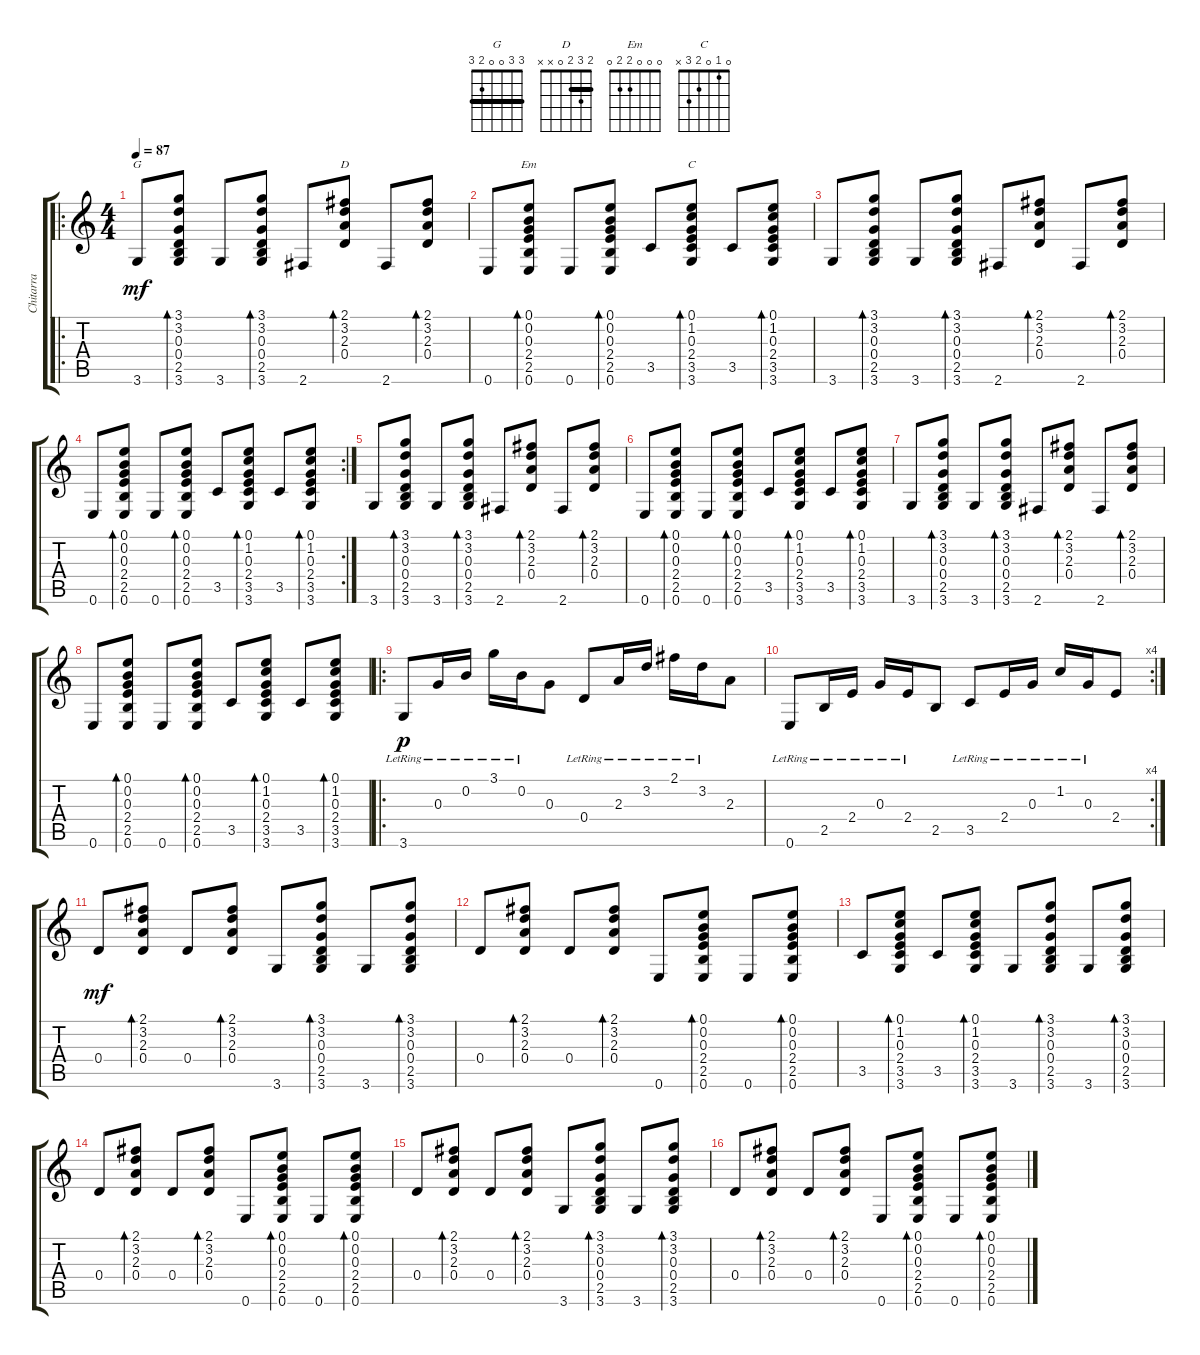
\track ("Chitarra" "Chitarra") {instrument acousticguitarsteel}
\staff {score tabs}
\tuning (E4 B3 G3 D3 A2 E2) {hide}
\chord ("G" 3 3 0 0 2 3) {barre 3}
\chord ("D" 2 3 2 0 x x) {barre 2}
\chord ("Em" 0 0 0 2 2 0)
\chord ("C" 0 1 0 2 3 x)
\ro
\ts (4 4)
\tempo 87
\clef g2
\ks c
3.6.8{ch "G" dy mf} (3.1 3.2 0.3 0.4 2.5 3.6).8{bd 30} 3.6.8 (3.1 3.2 0.3 0.4 2.5 3.6).8{bd 30} 2.6.8 (2.1 3.2 2.3 0.4).8{bd 60 ch "D"} 2.6.8 (2.1 3.2 2.3 0.4).8{bd 60} |
0.6.8 (0.1 0.2 0.3 2.4 2.5 0.6).8{bd 30 ch "Em"} 0.6.8 (0.1 0.2 0.3 2.4 2.5 0.6).8{bd 30} 3.5.8 (0.1 1.2 0.3 2.4 3.5 3.6).8{bd 30 ch "C"} 3.5.8 (0.1 1.2 0.3 2.4 3.5 3.6).8{bd 30} |
3.6.8 (3.1 3.2 0.3 0.4 2.5 3.6).8{bd 30} 3.6.8 (3.1 3.2 0.3 0.4 2.5 3.6).8{bd 30} 2.6.8 (2.1 3.2 2.3 0.4).8{bd 60} 2.6.8 (2.1 3.2 2.3 0.4).8{bd 60} |
\rc 2
0.6.8 (0.1 0.2 0.3 2.4 2.5 0.6).8{bd 30} 0.6.8 (0.1 0.2 0.3 2.4 2.5 0.6).8{bd 30} 3.5.8 (0.1 1.2 0.3 2.4 3.5 3.6).8{bd 30} 3.5.8 (0.1 1.2 0.3 2.4 3.5 3.6).8{bd 30} |
3.6.8 (3.1 3.2 0.3 0.4 2.5 3.6).8{bd 30} 3.6.8 (3.1 3.2 0.3 0.4 2.5 3.6).8{bd 30} 2.6.8 (2.1 3.2 2.3 0.4).8{bd 60} 2.6.8 (2.1 3.2 2.3 0.4).8{bd 60} |
0.6.8 (0.1 0.2 0.3 2.4 2.5 0.6).8{bd 30} 0.6.8 (0.1 0.2 0.3 2.4 2.5 0.6).8{bd 30} 3.5.8 (0.1 1.2 0.3 2.4 3.5 3.6).8{bd 30} 3.5.8 (0.1 1.2 0.3 2.4 3.5 3.6).8{bd 30} |
3.6.8 (3.1 3.2 0.3 0.4 2.5 3.6).8{bd 30} 3.6.8 (3.1 3.2 0.3 0.4 2.5 3.6).8{bd 30} 2.6.8 (2.1 3.2 2.3 0.4).8{bd 60} 2.6.8 (2.1 3.2 2.3 0.4).8{bd 60} |
0.6.8 (0.1 0.2 0.3 2.4 2.5 0.6).8{bd 30} 0.6.8 (0.1 0.2 0.3 2.4 2.5 0.6).8{bd 30} 3.5.8 (0.1 1.2 0.3 2.4 3.5 3.6).8{bd 30} 3.5.8 (0.1 1.2 0.3 2.4 3.5 3.6).8{bd 30} |
\ro
3.6{lr}.8{dy p} 0.3{lr}.16 0.2{lr}.16 3.1{lr}.16 0.2{lr}.16 0.3.8 0.4{lr}.8 2.3{lr}.16 3.2{lr}.16 2.1{lr}.16 3.2{lr}.16 2.3.8 |
\rc 4
0.6{lr}.8 2.5{lr}.16 2.4{lr}.16 0.3{lr}.16 2.4{lr}.16 2.5.8 3.5{lr}.8 2.4{lr}.16 0.3{lr}.16 1.2{lr}.16 0.3{lr}.16 2.4.8 |
0.4.8{dy mf} (2.1 3.2 2.3 0.4).8{bd 60} 0.4.8 (2.1 3.2 2.3 0.4).8{bd 60} 3.6.8 (3.1 3.2 0.3 0.4 2.5 3.6).8{bd 30} 3.6.8 (3.1 3.2 0.3 0.4 2.5 3.6).8{bd 30} |
0.4.8 (2.1 3.2 2.3 0.4).8{bd 60} 0.4.8 (2.1 3.2 2.3 0.4).8{bd 60} 0.6.8 (0.1 0.2 0.3 2.4 2.5 0.6).8{bd 30} 0.6.8 (0.1 0.2 0.3 2.4 2.5 0.6).8{bd 30} |
3.5.8 (0.1 1.2 0.3 2.4 3.5 3.6).8{bd 30} 3.5.8 (0.1 1.2 0.3 2.4 3.5 3.6).8{bd 30} 3.6.8 (3.1 3.2 0.3 0.4 2.5 3.6).8{bd 30} 3.6.8 (3.1 3.2 0.3 0.4 2.5 3.6).8{bd 30} |
0.4.8 (2.1 3.2 2.3 0.4).8{bd 60} 0.4.8 (2.1 3.2 2.3 0.4).8{bd 60} 0.6.8 (0.1 0.2 0.3 2.4 2.5 0.6).8{bd 30} 0.6.8 (0.1 0.2 0.3 2.4 2.5 0.6).8{bd 30} |
0.4.8 (2.1 3.2 2.3 0.4).8{bd 60} 0.4.8 (2.1 3.2 2.3 0.4).8{bd 60} 3.6.8 (3.1 3.2 0.3 0.4 2.5 3.6).8{bd 30} 3.6.8 (3.1 3.2 0.3 0.4 2.5 3.6).8{bd 30} |
0.4.8 (2.1 3.2 2.3 0.4).8{bd 60} 0.4.8 (2.1 3.2 2.3 0.4).8{bd 60} 0.6.8 (0.1 0.2 0.3 2.4 2.5 0.6).8{bd 30} 0.6.8 (0.1 0.2 0.3 2.4 2.5 0.6).8{bd 30}
